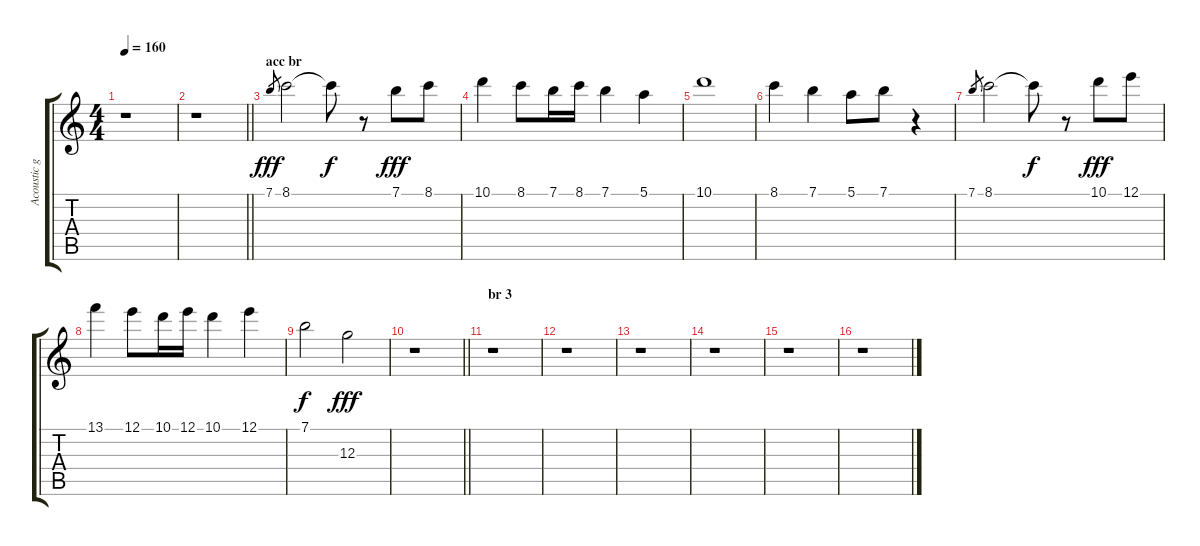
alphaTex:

\track ("Acoustic guitar" "Acoustic g") {instrument acousticguitarsteel}
\staff {score tabs}
\tuning (E4 B3 G3 D3 A2 E2) {hide}
\ts (4 4)
\tempo 160
\clef g2
\ks c
r.1{dy fff} |
\barLineRight lightlight
r.1 |
\section ("" "acc br")
7.1.8{gr} 8.1.2 8.1{t}.8{dy f} r.8 7.1.8{dy fff} 8.1.8 |
10.1.4 8.1.8 7.1.16 8.1.16 7.1.4 5.1.4 |
10.1.1 |
8.1.4 7.1.4 5.1.8 7.1.8 r.4 |
7.1.8{gr} 8.1.2 8.1{t}.8{dy f} r.8 10.1.8{dy fff} 12.1.8 |
13.1.4 12.1.8 10.1.16 12.1.16 10.1.4 12.1.4 |
7.1.2{dy f} 12.3.2{dy fff} |
\barLineRight lightlight
r.1 |
\section ("" "br 3")
r.1 |
r.1 |
r.1 |
r.1 |
r.1 |
r.1
